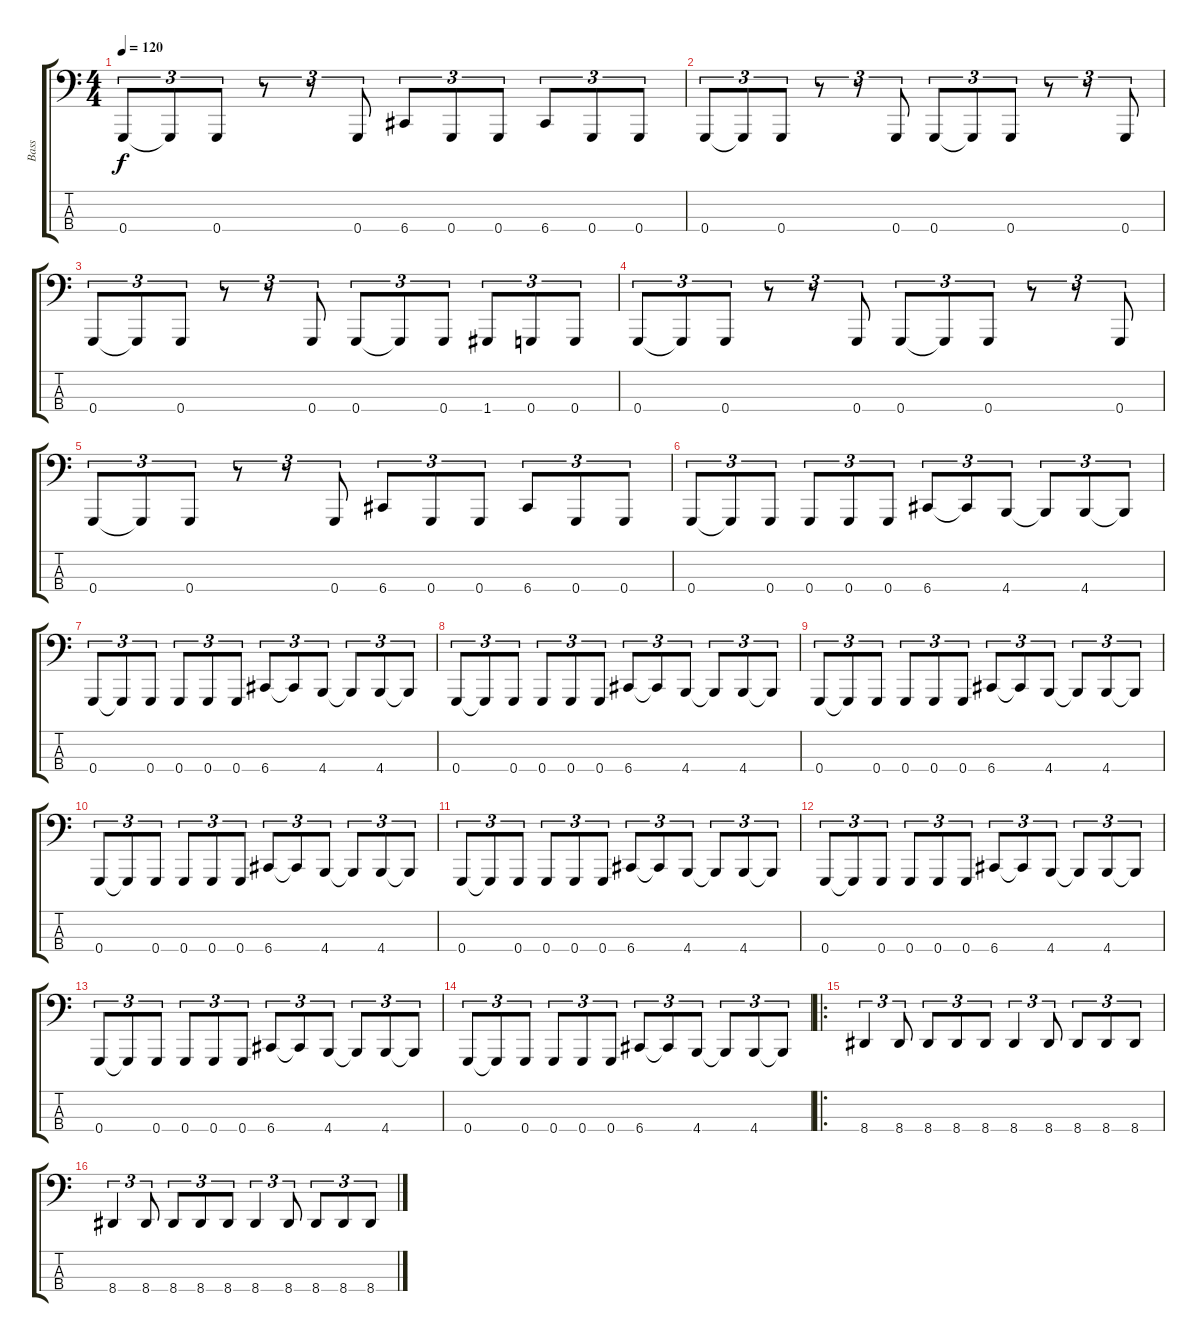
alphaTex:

\track ("Bass" "Bass") {instrument electricbasspick}
\staff {score tabs}
\tuning (Eb2 Bb1 F1 G0) {hide}
\ts (4 4)
\tempo 120
\clef f4
\ks c
0.4.8{tu (3 2) dy f} 0.4{t}.8{tu (3 2)} 0.4.8{tu (3 2)} r.8{tu (3 2)} r.8{tu (3 2)} 0.4.8{tu (3 2)} 6.4.8{tu (3 2)} 0.4.8{tu (3 2)} 0.4.8{tu (3 2)} 6.4.8{tu (3 2)} 0.4.8{tu (3 2)} 0.4.8{tu (3 2)} |
0.4.8{tu (3 2)} 0.4{t}.8{tu (3 2)} 0.4.8{tu (3 2)} r.8{tu (3 2)} r.8{tu (3 2)} 0.4.8{tu (3 2)} 0.4.8{tu (3 2)} 0.4{t}.8{tu (3 2)} 0.4.8{tu (3 2)} r.8{tu (3 2)} r.8{tu (3 2)} 0.4.8{tu (3 2)} |
0.4.8{tu (3 2)} 0.4{t}.8{tu (3 2)} 0.4.8{tu (3 2)} r.8{tu (3 2)} r.8{tu (3 2)} 0.4.8{tu (3 2)} 0.4.8{tu (3 2)} 0.4{t}.8{tu (3 2)} 0.4.8{tu (3 2)} 1.4.8{tu (3 2)} 0.4.8{tu (3 2)} 0.4.8{tu (3 2)} |
0.4.8{tu (3 2)} 0.4{t}.8{tu (3 2)} 0.4.8{tu (3 2)} r.8{tu (3 2)} r.8{tu (3 2)} 0.4.8{tu (3 2)} 0.4.8{tu (3 2)} 0.4{t}.8{tu (3 2)} 0.4.8{tu (3 2)} r.8{tu (3 2)} r.8{tu (3 2)} 0.4.8{tu (3 2)} |
0.4.8{tu (3 2)} 0.4{t}.8{tu (3 2)} 0.4.8{tu (3 2)} r.8{tu (3 2)} r.8{tu (3 2)} 0.4.8{tu (3 2)} 6.4.8{tu (3 2)} 0.4.8{tu (3 2)} 0.4.8{tu (3 2)} 6.4.8{tu (3 2)} 0.4.8{tu (3 2)} 0.4.8{tu (3 2)} |
0.4.8{tu (3 2)} 0.4{t}.8{tu (3 2)} 0.4.8{tu (3 2)} 0.4.8{tu (3 2)} 0.4.8{tu (3 2)} 0.4.8{tu (3 2)} 6.4.8{tu (3 2)} 6.4{t}.8{tu (3 2)} 4.4.8{tu (3 2)} 4.4{t}.8{tu (3 2)} 4.4.8{tu (3 2)} 4.4{t}.8{tu (3 2)} |
0.4.8{tu (3 2)} 0.4{t}.8{tu (3 2)} 0.4.8{tu (3 2)} 0.4.8{tu (3 2)} 0.4.8{tu (3 2)} 0.4.8{tu (3 2)} 6.4.8{tu (3 2)} 6.4{t}.8{tu (3 2)} 4.4.8{tu (3 2)} 4.4{t}.8{tu (3 2)} 4.4.8{tu (3 2)} 4.4{t}.8{tu (3 2)} |
0.4.8{tu (3 2)} 0.4{t}.8{tu (3 2)} 0.4.8{tu (3 2)} 0.4.8{tu (3 2)} 0.4.8{tu (3 2)} 0.4.8{tu (3 2)} 6.4.8{tu (3 2)} 6.4{t}.8{tu (3 2)} 4.4.8{tu (3 2)} 4.4{t}.8{tu (3 2)} 4.4.8{tu (3 2)} 4.4{t}.8{tu (3 2)} |
0.4.8{tu (3 2)} 0.4{t}.8{tu (3 2)} 0.4.8{tu (3 2)} 0.4.8{tu (3 2)} 0.4.8{tu (3 2)} 0.4.8{tu (3 2)} 6.4.8{tu (3 2)} 6.4{t}.8{tu (3 2)} 4.4.8{tu (3 2)} 4.4{t}.8{tu (3 2)} 4.4.8{tu (3 2)} 4.4{t}.8{tu (3 2)} |
0.4.8{tu (3 2)} 0.4{t}.8{tu (3 2)} 0.4.8{tu (3 2)} 0.4.8{tu (3 2)} 0.4.8{tu (3 2)} 0.4.8{tu (3 2)} 6.4.8{tu (3 2)} 6.4{t}.8{tu (3 2)} 4.4.8{tu (3 2)} 4.4{t}.8{tu (3 2)} 4.4.8{tu (3 2)} 4.4{t}.8{tu (3 2)} |
0.4.8{tu (3 2)} 0.4{t}.8{tu (3 2)} 0.4.8{tu (3 2)} 0.4.8{tu (3 2)} 0.4.8{tu (3 2)} 0.4.8{tu (3 2)} 6.4.8{tu (3 2)} 6.4{t}.8{tu (3 2)} 4.4.8{tu (3 2)} 4.4{t}.8{tu (3 2)} 4.4.8{tu (3 2)} 4.4{t}.8{tu (3 2)} |
0.4.8{tu (3 2)} 0.4{t}.8{tu (3 2)} 0.4.8{tu (3 2)} 0.4.8{tu (3 2)} 0.4.8{tu (3 2)} 0.4.8{tu (3 2)} 6.4.8{tu (3 2)} 6.4{t}.8{tu (3 2)} 4.4.8{tu (3 2)} 4.4{t}.8{tu (3 2)} 4.4.8{tu (3 2)} 4.4{t}.8{tu (3 2)} |
0.4.8{tu (3 2)} 0.4{t}.8{tu (3 2)} 0.4.8{tu (3 2)} 0.4.8{tu (3 2)} 0.4.8{tu (3 2)} 0.4.8{tu (3 2)} 6.4.8{tu (3 2)} 6.4{t}.8{tu (3 2)} 4.4.8{tu (3 2)} 4.4{t}.8{tu (3 2)} 4.4.8{tu (3 2)} 4.4{t}.8{tu (3 2)} |
0.4.8{tu (3 2)} 0.4{t}.8{tu (3 2)} 0.4.8{tu (3 2)} 0.4.8{tu (3 2)} 0.4.8{tu (3 2)} 0.4.8{tu (3 2)} 6.4.8{tu (3 2)} 6.4{t}.8{tu (3 2)} 4.4.8{tu (3 2)} 4.4{t}.8{tu (3 2)} 4.4.8{tu (3 2)} 4.4{t}.8{tu (3 2)} |
\ro
8.4.4{tu (3 2)} 8.4.8{tu (3 2)} 8.4.8{tu (3 2)} 8.4.8{tu (3 2)} 8.4.8{tu (3 2)} 8.4.4{tu (3 2)} 8.4.8{tu (3 2)} 8.4.8{tu (3 2)} 8.4.8{tu (3 2)} 8.4.8{tu (3 2)} |
8.4.4{tu (3 2)} 8.4.8{tu (3 2)} 8.4.8{tu (3 2)} 8.4.8{tu (3 2)} 8.4.8{tu (3 2)} 8.4.4{tu (3 2)} 8.4.8{tu (3 2)} 8.4.8{tu (3 2)} 8.4.8{tu (3 2)} 8.4.8{tu (3 2)}
